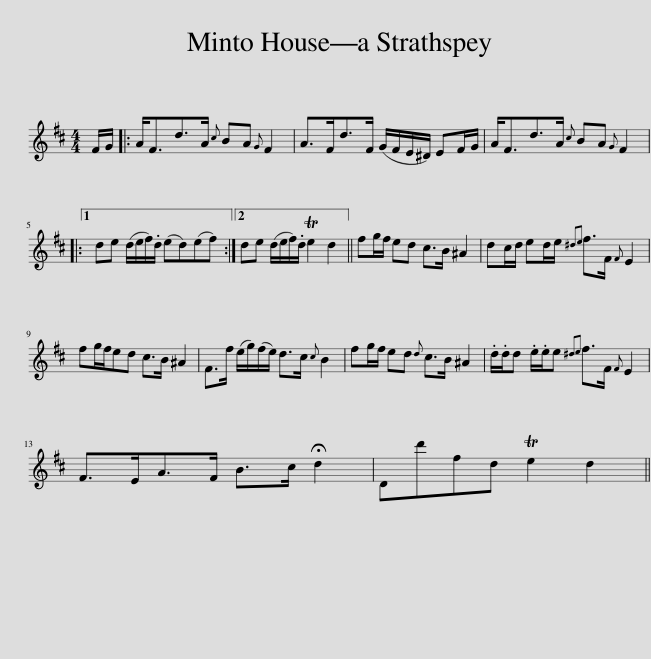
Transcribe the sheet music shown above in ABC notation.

X:1
L:1/8
M:4/4
I:linebreak $
K:D
V:1 treble
V:1
 F/G/ |: A<Fd>A{c} BA{G} F2 | A>Fd>F (G/F/E/^D/) EF/G/ | A<Fd>A{c} BA{G} F2 |:1$ de (d/e/f/).d/ (ed)(ef) :|2 %5
 de (d/e/f/).d/ Te2 d2 || fg/f/ ed c>B ^A2 | dc/d/ ed/e/{^de} f>F{F} E2 |$ fg/f/ed c>B ^A2 | F>f (e/g/)(f/e/) d>c{c} B2 | %10
 fg/f/ ed{d} c>B ^A2 | .d/.d/d .e/.e/e{^de} f>F{F} E2 |$ F>EA>F B>c !fermata!d2 | Dd'fd Te2 d2 || %14
